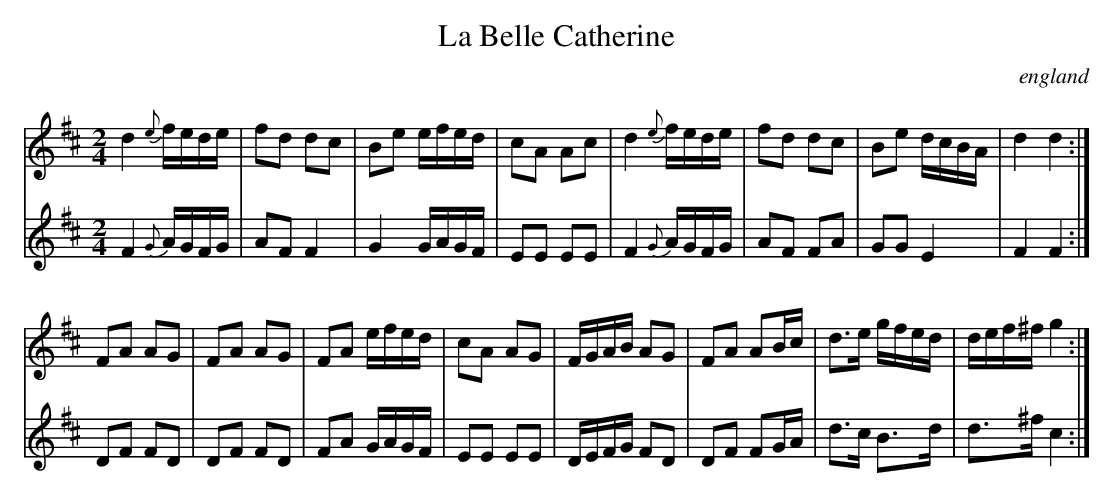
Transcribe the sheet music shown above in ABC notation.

X:1
T:La Belle Catherine
O:england
M:2/4
L:1/16
V:1
V:2
K:D
V:1
d4 {e}fede|f2d2 d2c2|B2e2 efed|c2A2 A2c2|d4 {e}fede|f2d2 d2c2|B2e2 dcBA|d4    d4:|
V:2
F4 {G}AGFG|A2F2 F4  |G4   GAGF|E2E2 E2E2|F4 {G}AGFG|A2F2 F2A2|G2G2 E4  |F4    F4:|
V:1
F2A2  A2G2|F2A2 A2G2|F2A2 efed|c2A2 A2G2|FGAB  A2G2|F2A2 A2Bc|d3e  gfed|def^f g4:|
V:2
D2F2  F2D2|D2F2 F2D2|F2A2 GAGF|E2E2 E2E2|DEFG  F2D2|D2F2 F2GA|d3c  B3d |d3^f  c4:|
